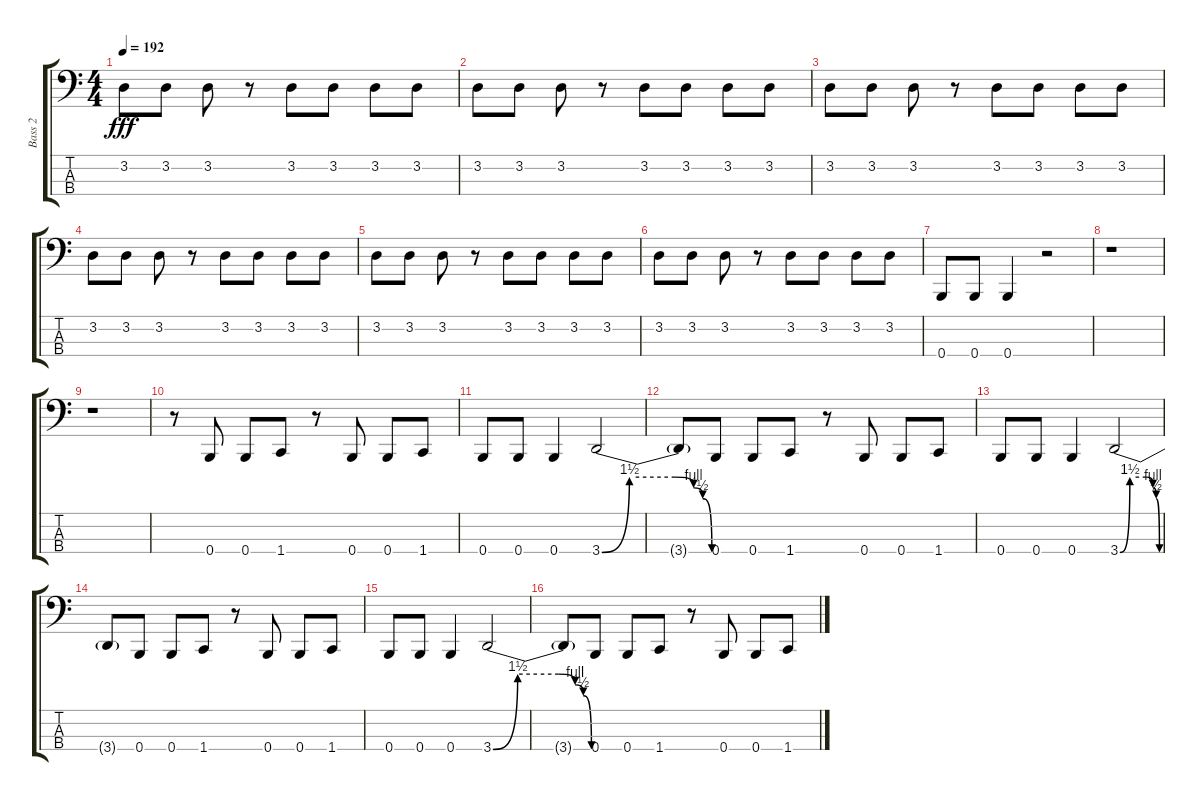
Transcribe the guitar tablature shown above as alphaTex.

\track ("Bass 2" "Bass 2") {instrument electricbasspick}
\staff {score tabs}
\tuning (E2 B1 Gb1 B0) {hide}
\ts (4 4)
\tempo 192
\clef f4
\ks c
3.2.8{dy fff} 3.2.8 3.2.8 r.8 3.2.8 3.2.8 3.2.8 3.2.8 |
3.2.8 3.2.8 3.2.8 r.8 3.2.8 3.2.8 3.2.8 3.2.8 |
3.2.8 3.2.8 3.2.8 r.8 3.2.8 3.2.8 3.2.8 3.2.8 |
3.2.8 3.2.8 3.2.8 r.8 3.2.8 3.2.8 3.2.8 3.2.8 |
3.2.8 3.2.8 3.2.8 r.8 3.2.8 3.2.8 3.2.8 3.2.8 |
3.2.8 3.2.8 3.2.8 r.8 3.2.8 3.2.8 3.2.8 3.2.8 |
0.4.8 0.4.8 0.4.4 r.2 |
r.1 |
r.1 |
r.8 0.4.8 0.4.8 1.4.8 r.8 0.4.8 0.4.8 1.4.8 |
0.4.8 0.4.8 0.4.4 3.4{be (custom 0 0 15 6 40 6 50 4 55 2 60 0)}.2 |
3.4{t}.8 0.4.8 0.4.8 1.4.8 r.8 0.4.8 0.4.8 1.4.8 |
0.4.8 0.4.8 0.4.4 3.4{be (custom 0 0 15 6 40 6 50 4 55 2 60 0)}.2 |
3.4{t}.8 0.4.8 0.4.8 1.4.8 r.8 0.4.8 0.4.8 1.4.8 |
0.4.8 0.4.8 0.4.4 3.4{be (custom 0 0 15 6 40 6 50 4 55 2 60 0)}.2 |
3.4{t}.8 0.4.8 0.4.8 1.4.8 r.8 0.4.8 0.4.8 1.4.8
